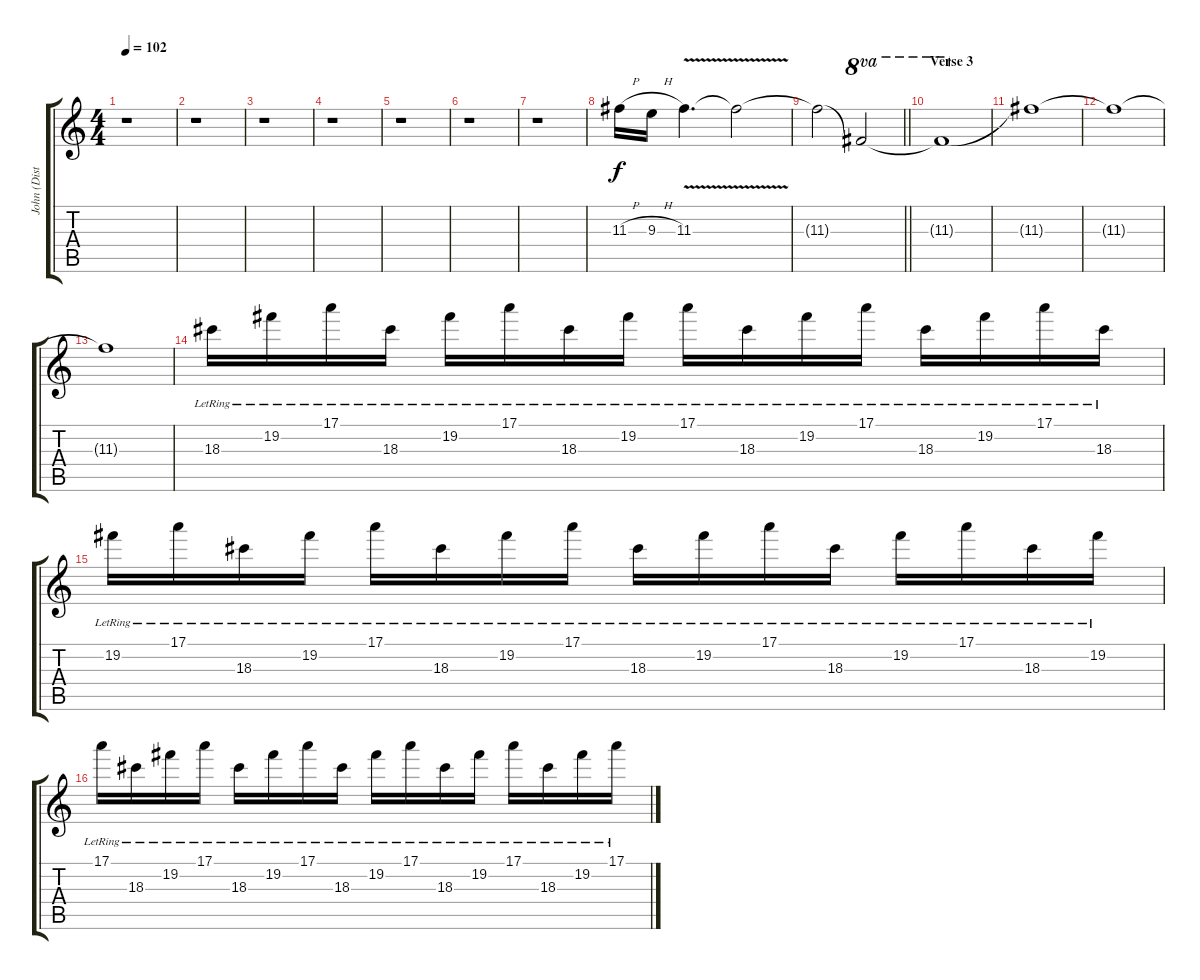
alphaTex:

\track ("John (Distortion 2)" "John (Dist") {instrument distortionguitar}
\staff {score tabs}
\tuning (E4 B3 G3 D3 A2 E2) {hide}
\ts (4 4)
\tempo 102
\clef g2
\ks c
r.1{dy f} |
r.1 |
r.1 |
r.1 |
r.1 |
r.1 |
r.1 |
11.3{h}.16 9.3{h}.16 11.3{v}.4{d} 11.3{t}.2 |
\barLineRight lightlight
11.3{t}.2 11.3{t}.2{ot 8va} |
\section ("" "Verse 3")
11.3{t}.1{ot 8va} |
11.3{t}.1 |
11.3{t}.1 |
11.3{t}.1 |
18.3{lr}.16 19.2{lr}.16 17.1{lr}.16 18.3{lr}.16 19.2{lr}.16 17.1{lr}.16 18.3{lr}.16 19.2{lr}.16 17.1{lr}.16 18.3{lr}.16 19.2{lr}.16 17.1{lr}.16 18.3{lr}.16 19.2{lr}.16 17.1{lr}.16 18.3{lr}.16 |
19.2{lr}.16 17.1{lr}.16 18.3{lr}.16 19.2{lr}.16 17.1{lr}.16 18.3{lr}.16 19.2{lr}.16 17.1{lr}.16 18.3{lr}.16 19.2{lr}.16 17.1{lr}.16 18.3{lr}.16 19.2{lr}.16 17.1{lr}.16 18.3{lr}.16 19.2{lr}.16 |
17.1{lr}.16 18.3{lr}.16 19.2{lr}.16 17.1{lr}.16 18.3{lr}.16 19.2{lr}.16 17.1{lr}.16 18.3{lr}.16 19.2{lr}.16 17.1{lr}.16 18.3{lr}.16 19.2{lr}.16 17.1{lr}.16 18.3{lr}.16 19.2{lr}.16 17.1{lr}.16
